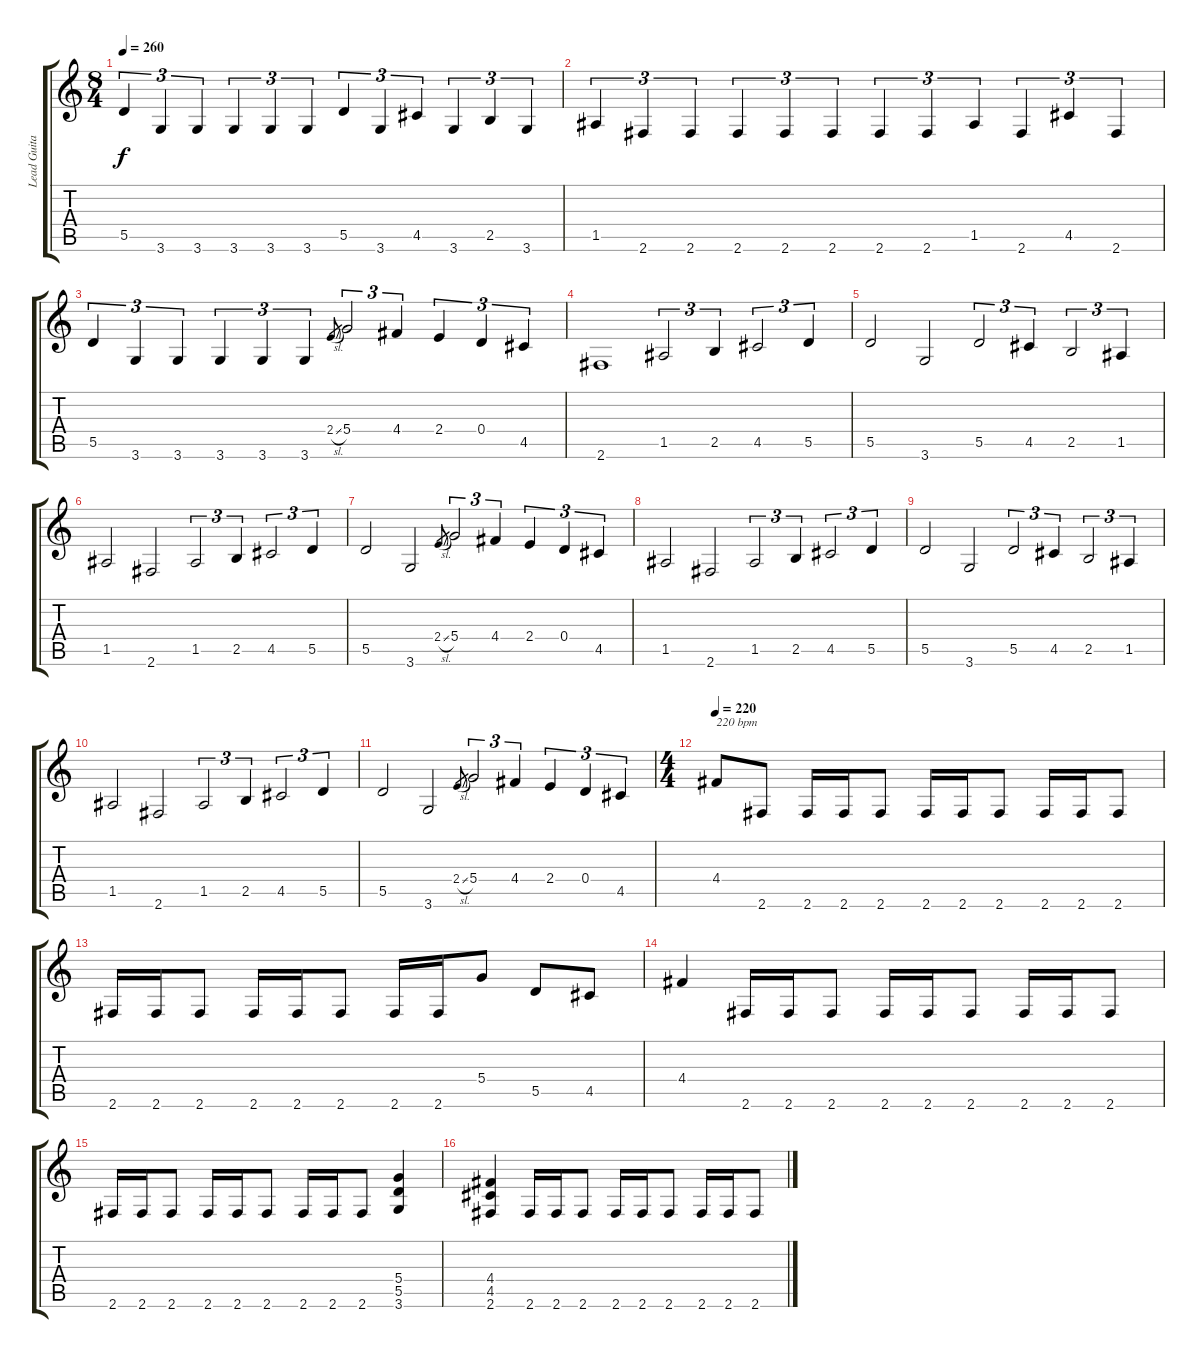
\track ("Lead Guitar - > Galder" "Lead Guita") {instrument distortionguitar}
\staff {score tabs}
\tuning (E4 B3 G3 D3 A2 E2) {hide}
\ts (8 4)
\tempo 260
\clef g2
\ks c
5.5.4{tu (3 2) dy f} 3.6.4{tu (3 2)} 3.6.4{tu (3 2)} 3.6.4{tu (3 2)} 3.6.4{tu (3 2)} 3.6.4{tu (3 2)} 5.5.4{tu (3 2)} 3.6.4{tu (3 2)} 4.5.4{tu (3 2)} 3.6.4{tu (3 2)} 2.5.4{tu (3 2)} 3.6.4{tu (3 2)} |
1.5.4{tu (3 2)} 2.6.4{tu (3 2)} 2.6.4{tu (3 2)} 2.6.4{tu (3 2)} 2.6.4{tu (3 2)} 2.6.4{tu (3 2)} 2.6.4{tu (3 2)} 2.6.4{tu (3 2)} 1.5.4{tu (3 2)} 2.6.4{tu (3 2)} 4.5.4{tu (3 2)} 2.6.4{tu (3 2)} |
5.5.4{tu (3 2)} 3.6.4{tu (3 2)} 3.6.4{tu (3 2)} 3.6.4{tu (3 2)} 3.6.4{tu (3 2)} 3.6.4{tu (3 2)} 2.4{sl}.8{gr} 5.4.2{tu (3 2)} 4.4.4{tu (3 2)} 2.4.4{tu (3 2)} 0.4.4{tu (3 2)} 4.5.4{tu (3 2)} |
2.6.1 1.5.2{tu (3 2)} 2.5.4{tu (3 2)} 4.5.2{tu (3 2)} 5.5.4{tu (3 2)} |
5.5.2 3.6.2 5.5.2{tu (3 2)} 4.5.4{tu (3 2)} 2.5.2{tu (3 2)} 1.5.4{tu (3 2)} |
1.5.2 2.6.2 1.5.2{tu (3 2)} 2.5.4{tu (3 2)} 4.5.2{tu (3 2)} 5.5.4{tu (3 2)} |
5.5.2 3.6.2 2.4{sl}.8{gr} 5.4.2{tu (3 2)} 4.4.4{tu (3 2)} 2.4.4{tu (3 2)} 0.4.4{tu (3 2)} 4.5.4{tu (3 2)} |
1.5.2 2.6.2 1.5.2{tu (3 2)} 2.5.4{tu (3 2)} 4.5.2{tu (3 2)} 5.5.4{tu (3 2)} |
5.5.2 3.6.2 5.5.2{tu (3 2)} 4.5.4{tu (3 2)} 2.5.2{tu (3 2)} 1.5.4{tu (3 2)} |
1.5.2 2.6.2 1.5.2{tu (3 2)} 2.5.4{tu (3 2)} 4.5.2{tu (3 2)} 5.5.4{tu (3 2)} |
5.5.2 3.6.2 2.4{sl}.8{gr} 5.4.2{tu (3 2)} 4.4.4{tu (3 2)} 2.4.4{tu (3 2)} 0.4.4{tu (3 2)} 4.5.4{tu (3 2)} |
\ts (4 4)
\tempo 220
4.4.8{txt "220 bpm"} 2.6.8 2.6.16 2.6.16 2.6.8 2.6.16 2.6.16 2.6.8 2.6.16 2.6.16 2.6.8 |
2.6.16 2.6.16 2.6.8 2.6.16 2.6.16 2.6.8 2.6.16 2.6.16 5.4.8 5.5.8 4.5.8 |
4.4.4 2.6.16 2.6.16 2.6.8 2.6.16 2.6.16 2.6.8 2.6.16 2.6.16 2.6.8 |
2.6.16 2.6.16 2.6.8 2.6.16 2.6.16 2.6.8 2.6.16 2.6.16 2.6.8 (5.4 5.5 3.6).4 |
(4.4 4.5 2.6).4 2.6.16 2.6.16 2.6.8 2.6.16 2.6.16 2.6.8 2.6.16 2.6.16 2.6.8
